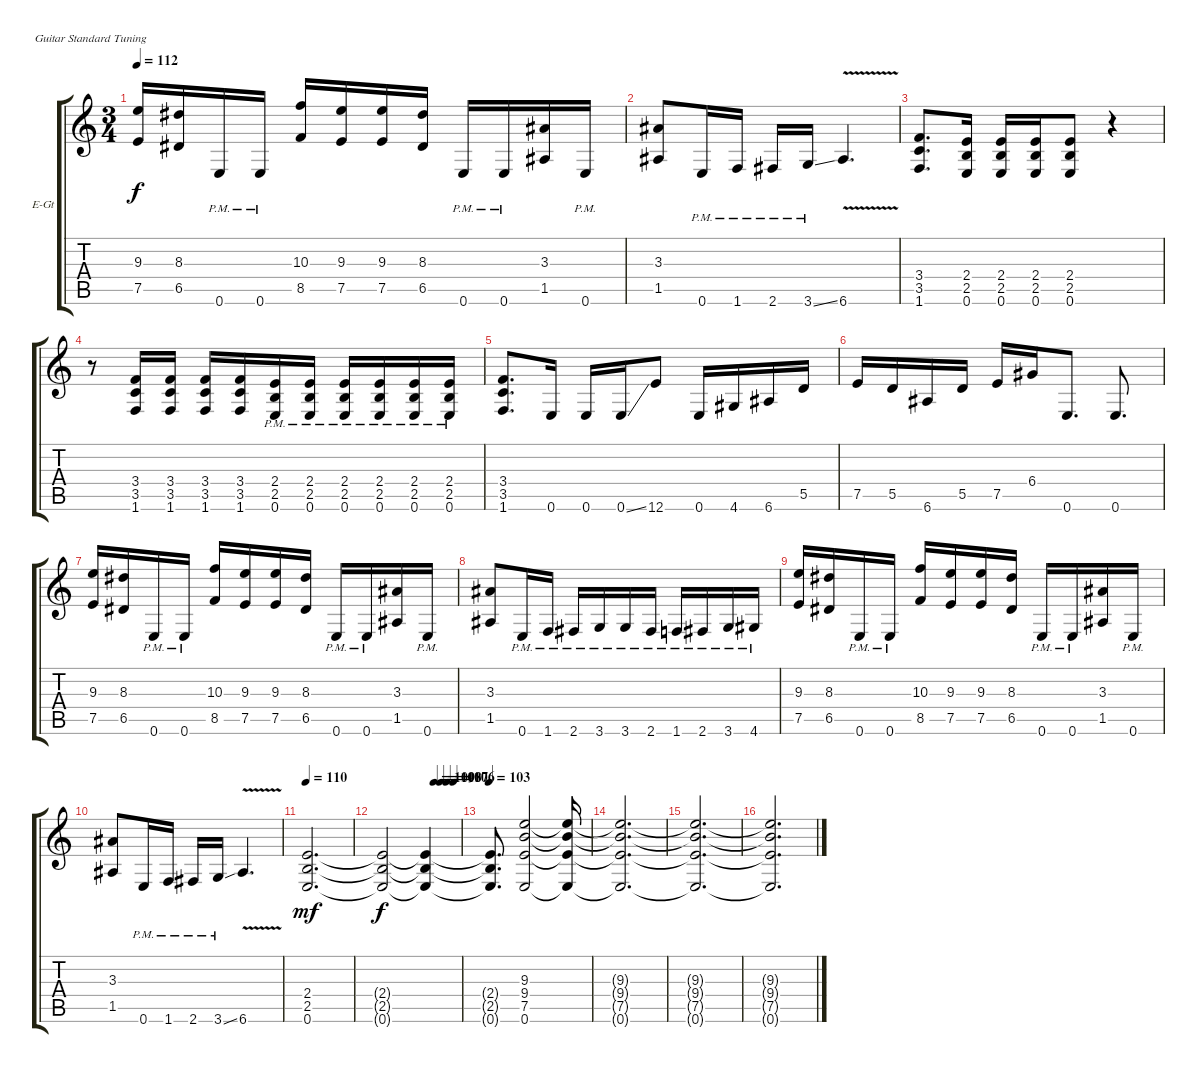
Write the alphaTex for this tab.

\bracketExtendMode groupsimilarinstruments
\firstSystemTrackNameOrientation horizontal
\otherSystemsTrackNameOrientation horizontal
\track ("Guitar 1" "E-Gt") {instrument distortionguitar}
\staff {score tabs}
\tuning (E4 B3 G3 D3 A2 E2)
\ts (3 4)
\tempo 112
\clef g2
\ks c
(9.3 7.5).16{dy f} (8.3 6.5).16 0.6{pm}.16 0.6{pm}.16 (10.3 8.5).16 (9.3 7.5).16 (9.3 7.5).16 (8.3 6.5).16 0.6{pm}.16 0.6{pm}.16 (3.3 1.5).16 0.6{pm}.16 |
(3.3 1.5).8 0.6{pm}.16 1.6{pm}.16 2.6{pm}.16 3.6{ss pm}.16 6.6{v}.4{d} |
(3.4 3.5 1.6).8{d} (2.4 2.5 0.6).16 (2.4 2.5 0.6).16 (2.4 2.5 0.6).16 (2.4 2.5 0.6).8 r.4 |
r.8 (3.4 3.5 1.6).16 (3.4 3.5 1.6).16 (3.4 3.5 1.6).16 (3.4 3.5 1.6).16 (2.4{pm} 2.5{pm} 0.6{pm}).16 (2.4{pm} 2.5{pm} 0.6{pm}).16 (2.4{pm} 2.5{pm} 0.6{pm}).16 (2.4{pm} 2.5{pm} 0.6{pm}).16 (2.4{pm} 2.5{pm} 0.6{pm}).16 (2.4{pm} 2.5{pm} 0.6{pm}).16 |
(3.4 3.5 1.6).8{d} 0.6.16 0.6.16 0.6{ss}.16 12.6.8 0.6.16 4.6.16 6.6.16 5.5.16 |
7.5.16 5.5.16 6.6.16 5.5.16 7.5.16 6.4.16 0.6.8{d} 0.6.8{d} |
(9.3 7.5).16 (8.3 6.5).16 0.6{pm}.16 0.6{pm}.16 (10.3 8.5).16 (9.3 7.5).16 (9.3 7.5).16 (8.3 6.5).16 0.6{pm}.16 0.6{pm}.16 (3.3 1.5).16 0.6{pm}.16 |
(3.3 1.5).8 0.6{pm}.16 1.6{pm}.16 2.6{pm}.16 3.6{pm}.16 3.6{pm}.16 2.6{pm}.16 1.6{pm}.16 2.6{pm}.16 3.6{pm}.16 4.6{pm}.16 |
(9.3 7.5).16 (8.3 6.5).16 0.6{pm}.16 0.6{pm}.16 (10.3 8.5).16 (9.3 7.5).16 (9.3 7.5).16 (8.3 6.5).16 0.6{pm}.16 0.6{pm}.16 (3.3 1.5).16 0.6{pm}.16 |
(3.3 1.5).8 0.6{pm}.16 1.6{pm}.16 2.6{pm}.16 3.6{ss pm}.16 6.6{v}.4{d} |
\tempo 110
(2.4 2.5 0.6).2{d dy mf} |
\tempo (109 0.666667)
\tempo (108 0.75)
\tempo (107 0.833333)
\tempo (106 0.916667)
(2.4{t} 2.5{t} 0.6{t}).2{dy f} (2.4{t} 2.5{t} 0.6{t}).4 |
\tempo 103
(2.4{t} 2.5{t} 0.6{t}).8{d} (9.3 9.4 7.5 0.6).2 (9.3{t} 9.4{t} 7.5{t} 0.6{t}).16 |
(9.3{t} 9.4{t} 7.5{t} 0.6{t}).2{d} |
(9.3{t} 9.4{t} 7.5{t} 0.6{t}).2{d} |
(9.3{t} 9.4{t} 7.5{t} 0.6{t}).2{d}
